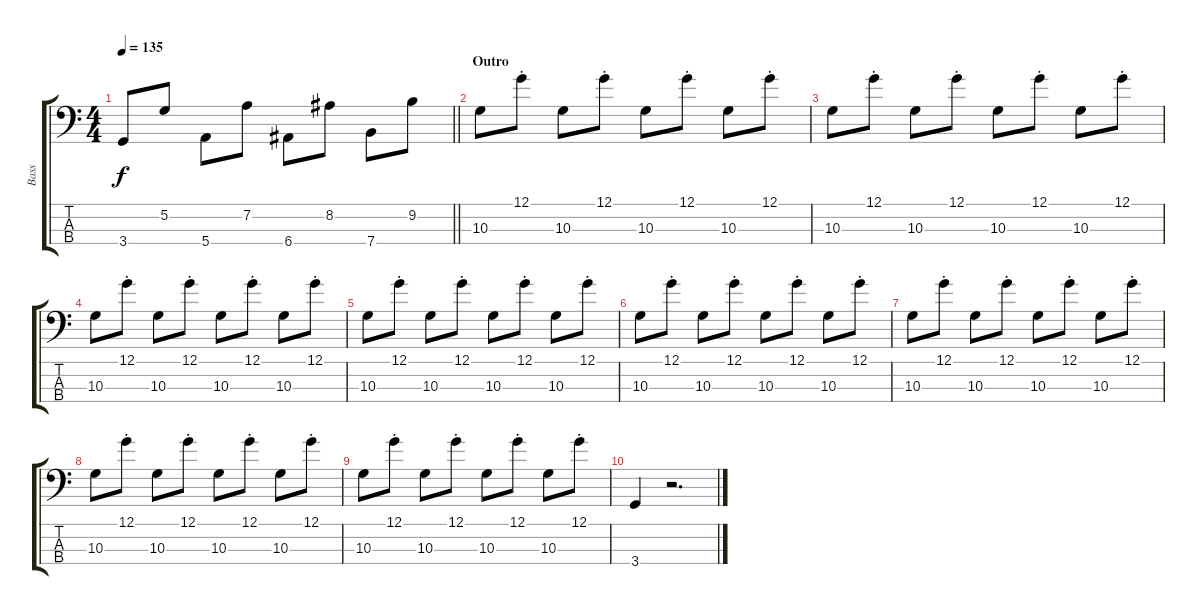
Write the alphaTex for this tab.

\track ("Bass" "Bass") {instrument electricbassfinger}
\staff {score tabs}
\tuning (G2 D2 A1 E1) {hide}
\ts (4 4)
\tempo 135
\clef f4
\barLineRight lightlight
\ks c
3.4.8{dy f} 5.2.8 5.4.8 7.2.8 6.4.8 8.2.8 7.4.8 9.2.8 |
\section ("" "Outro")
10.3.8 12.1{st}.8 10.3.8 12.1{st}.8 10.3.8 12.1{st}.8 10.3.8 12.1{st}.8 |
10.3.8 12.1{st}.8 10.3.8 12.1{st}.8 10.3.8 12.1{st}.8 10.3.8 12.1{st}.8 |
10.3.8 12.1{st}.8 10.3.8 12.1{st}.8 10.3.8 12.1{st}.8 10.3.8 12.1{st}.8 |
10.3.8 12.1{st}.8 10.3.8 12.1{st}.8 10.3.8 12.1{st}.8 10.3.8 12.1{st}.8 |
10.3.8 12.1{st}.8 10.3.8 12.1{st}.8 10.3.8 12.1{st}.8 10.3.8 12.1{st}.8 |
10.3.8 12.1{st}.8 10.3.8 12.1{st}.8 10.3.8 12.1{st}.8 10.3.8 12.1{st}.8 |
10.3.8 12.1{st}.8 10.3.8 12.1{st}.8 10.3.8 12.1{st}.8 10.3.8 12.1{st}.8 |
10.3.8 12.1{st}.8 10.3.8 12.1{st}.8 10.3.8 12.1{st}.8 10.3.8 12.1{st}.8 |
3.4.4 r.2{d}
